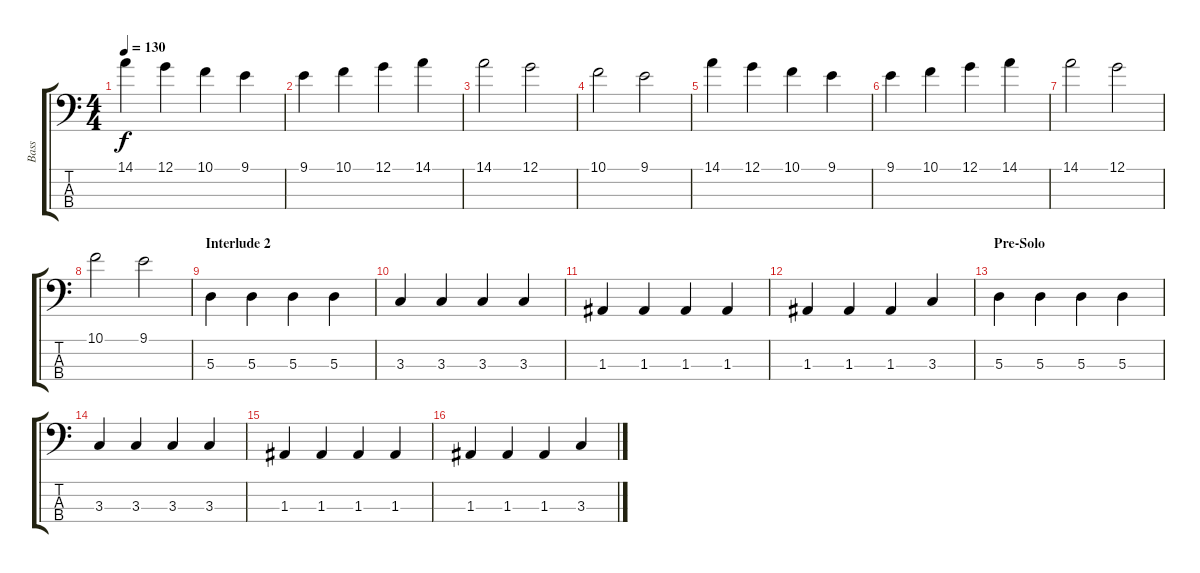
\track ("Bass" "Bass") {instrument electricbasspick}
\staff {score tabs}
\tuning (G2 D2 A1 E1) {hide}
\ts (4 4)
\tempo 130
\clef f4
\ks c
14.1.4{dy f} 12.1.4 10.1.4 9.1.4 |
9.1.4 10.1.4 12.1.4 14.1.4 |
14.1.2 12.1.2 |
10.1.2 9.1.2 |
14.1.4 12.1.4 10.1.4 9.1.4 |
9.1.4 10.1.4 12.1.4 14.1.4 |
14.1.2 12.1.2 |
10.1.2 9.1.2 |
\section ("" "Interlude 2")
5.3.4 5.3.4 5.3.4 5.3.4 |
3.3.4 3.3.4 3.3.4 3.3.4 |
1.3.4 1.3.4 1.3.4 1.3.4 |
1.3.4 1.3.4 1.3.4 3.3.4 |
\section ("" "Pre-Solo")
5.3.4 5.3.4 5.3.4 5.3.4 |
3.3.4 3.3.4 3.3.4 3.3.4 |
1.3.4 1.3.4 1.3.4 1.3.4 |
1.3.4 1.3.4 1.3.4 3.3.4
